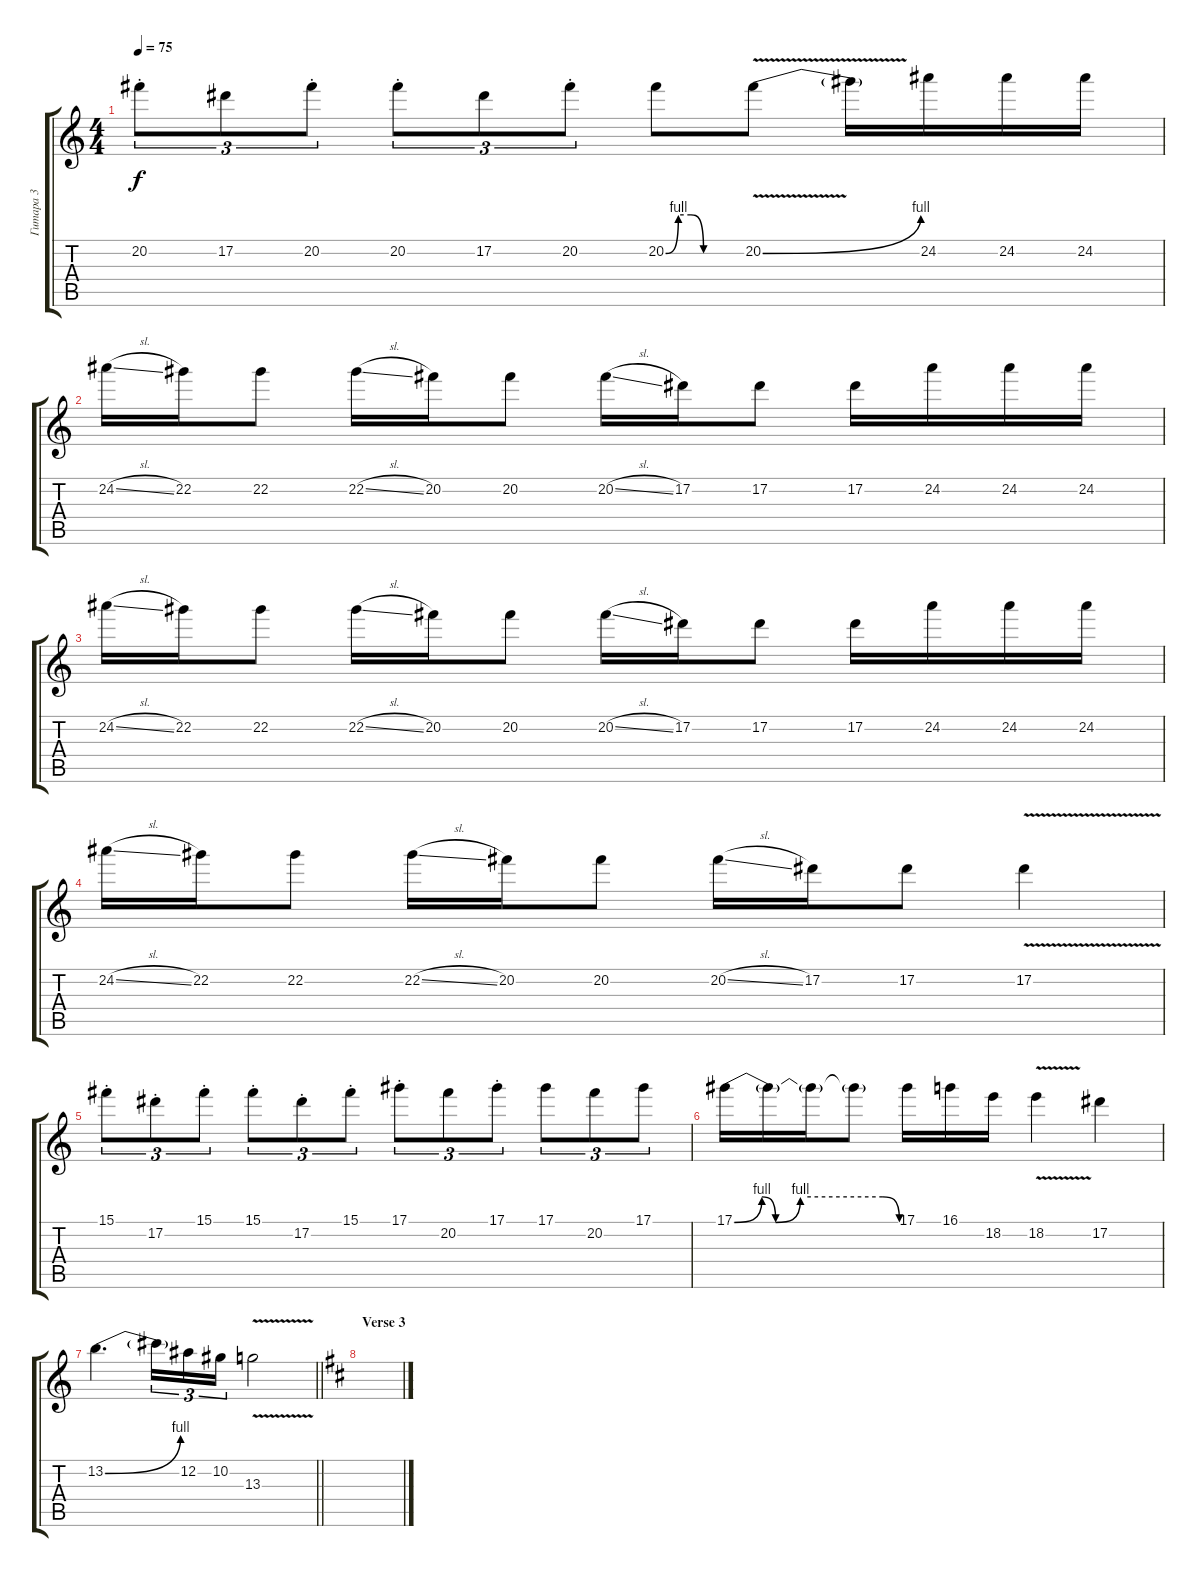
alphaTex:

\track ("Гитара 3" "Гитара 3") {instrument distortionguitar}
\staff {score tabs}
\tuning (Eb4 Bb3 Gb3 Db3 Ab2 Eb2) {hide}
\ts (4 4)
\tempo 75
\clef g2
\ks c
20.2{st}.8{tu (3 2) dy f} 17.2.8{tu (3 2)} 20.2{st}.8{tu (3 2)} 20.2{st}.8{tu (3 2)} 17.2.8{tu (3 2)} 20.2{st}.8{tu (3 2)} 20.2{be (custom 0 0 10 4 20 4 30 0 60 0)}.8 20.2{be (bend 0 0 60 4) v}.8 20.2{t}.16 24.2.16 24.2.16 24.2.16 |
24.2{sl}.16 22.2.16 22.2.8 22.2{sl}.16 20.2.16 20.2.8 20.2{sl}.16 17.2.16 17.2.8 17.2.16 24.2.16 24.2.16 24.2.16 |
24.2{sl}.16 22.2.16 22.2.8 22.2{sl}.16 20.2.16 20.2.8 20.2{sl}.16 17.2.16 17.2.8 17.2.16 24.2.16 24.2.16 24.2.16 |
24.2{sl}.16 22.2.16 22.2.8 22.2{sl}.16 20.2.16 20.2.8 20.2{sl}.16 17.2.16 17.2.8 17.2{v}.4 |
15.1{st}.8{tu (3 2)} 17.2{st}.8{tu (3 2)} 15.1{st}.8{tu (3 2)} 15.1{st}.8{tu (3 2)} 17.2{st}.8{tu (3 2)} 15.1{st}.8{tu (3 2)} 17.1{st}.8{tu (3 2)} 20.2.8{tu (3 2)} 17.1{st}.8{tu (3 2)} 17.1.8{tu (3 2)} 20.2.8{tu (3 2)} 17.1.8{tu (3 2)} |
17.1{be (custom 0 0 10 4 15 0 24 4 54 4 60 0)}.16 17.1{t}.16 17.1{t}.16 17.1{t}.8 17.1.16 16.1.16 18.2.16 18.2{v}.4 17.2.4 |
\barLineRight lightlight
13.2{be (bend 0 0 60 4)}.4{d} 13.2{t}.16{tu (3 2)} 12.2.16{tu (3 2)} 10.2.16{tu (3 2)} 13.3{v}.2 |
\section ("" "Verse 3")
\ks bminor
